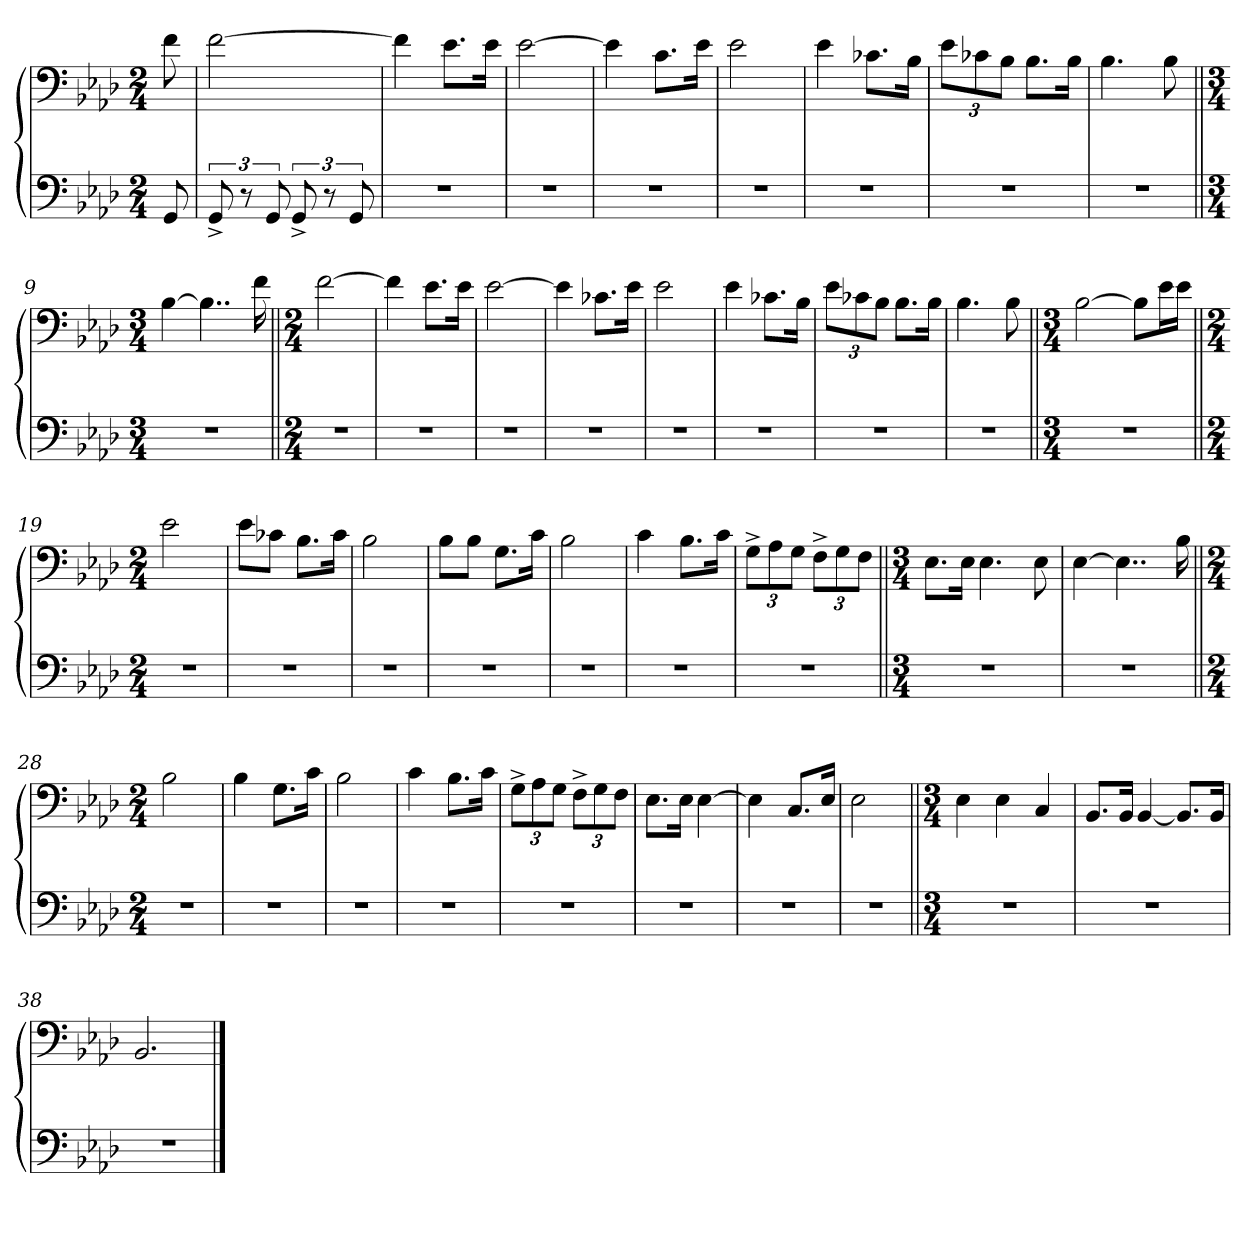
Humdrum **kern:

**kern	**kern
*part1	*part1
*staff2	*staff1
*clefF4	*clefF4
*k[b-e-a-d-]	*k[b-e-a-d-]
*M2/4	*M2/4
=	=
8GG/	8f\
=1	=1
12GG^/	[2f\
12r	.
12GG/	.
12GG^/	.
12r	.
12GG/	.
=2	=2
2r	4f\]
.	8.e-\L
.	16e-\Jk
=3	=3
2r	[2e-\
=4	=4
2r	4e-\]
.	8.c\L
.	16e-\Jk
=5	=5
2r	2e-\
=6	=6
2r	4e-\
.	8.c-X\L
.	16B-\Jk
=7	=7
2r	12e-\L
.	12c-X\
.	12B-\J
.	8.B-\L
.	16B-\Jk
=8	=8
2r	4.B-\
.	8B-\
=9||	=9||
*M3/4	*M3/4
2.r	[4B-\
.	4..B-\]
.	16f\
=10||	=10||
*M2/4	*M2/4
2r	[2f\
=11	=11
2r	4f\]
.	8.e-\L
.	16e-\Jk
=12	=12
2r	[2e-\
=13	=13
2r	4e-\]
.	8.c-X\L
.	16e-\Jk
=14	=14
2r	2e-\
=15	=15
2r	4e-\
.	8.c-X\L
.	16B-\Jk
=16	=16
2r	12e-\L
.	12c-X\
.	12B-\J
.	8.B-\L
.	16B-\Jk
=17	=17
2r	4.B-\
.	8B-\
=18||	=18||
*M3/4	*M3/4
2.r	[2B-\
.	8B-\L]
.	16e-\L
.	16e-\JJ
=19||	=19||
*M2/4	*M2/4
2r	2e-\
=20	=20
2r	8e-\L
.	8c-X\J
.	8.B-\L
.	16c-\Jk
=21	=21
2r	2B-\
=22	=22
2r	8B-\L
.	8B-\J
.	8.G\L
.	16c\Jk
=23	=23
2r	2B-\
=24	=24
2r	4c\
.	8.B-\L
.	16c\Jk
=25	=25
2r	12G^\L
.	12A-\
.	12G\J
.	12F^\L
.	12G\
.	12F\J
=26||	=26||
*M3/4	*M3/4
2.r	8.E-\L
.	16E-\Jk
.	4.E-\
.	8E-\
=27	=27
2.r	[4E-\
.	4..E-\]
.	16B-\
=28||	=28||
*M2/4	*M2/4
2r	2B-\
=29	=29
2r	4B-\
.	8.G\L
.	16c\Jk
=30	=30
2r	2B-\
=31	=31
2r	4c\
.	8.B-\L
.	16c\Jk
=32	=32
2r	12G^\L
.	12A-\
.	12G\J
.	12F^\L
.	12G\
.	12F\J
=33	=33
2r	8.E-\L
.	16E-\Jk
.	[4E-\
=34	=34
2r	4E-\]
.	8.C/L
.	16E-/Jk
=35	=35
2r	2E-\
=36||	=36||
*M3/4	*M3/4
2.r	4E-\
.	4E-\
.	4C/
=37	=37
2.r	8.BB-/L
.	16BB-/Jk
.	[4BB-/
.	8.BB-/L]
.	16BB-/Jk
=38	=38
2.r	2.BB-/
==	==
*-	*-
